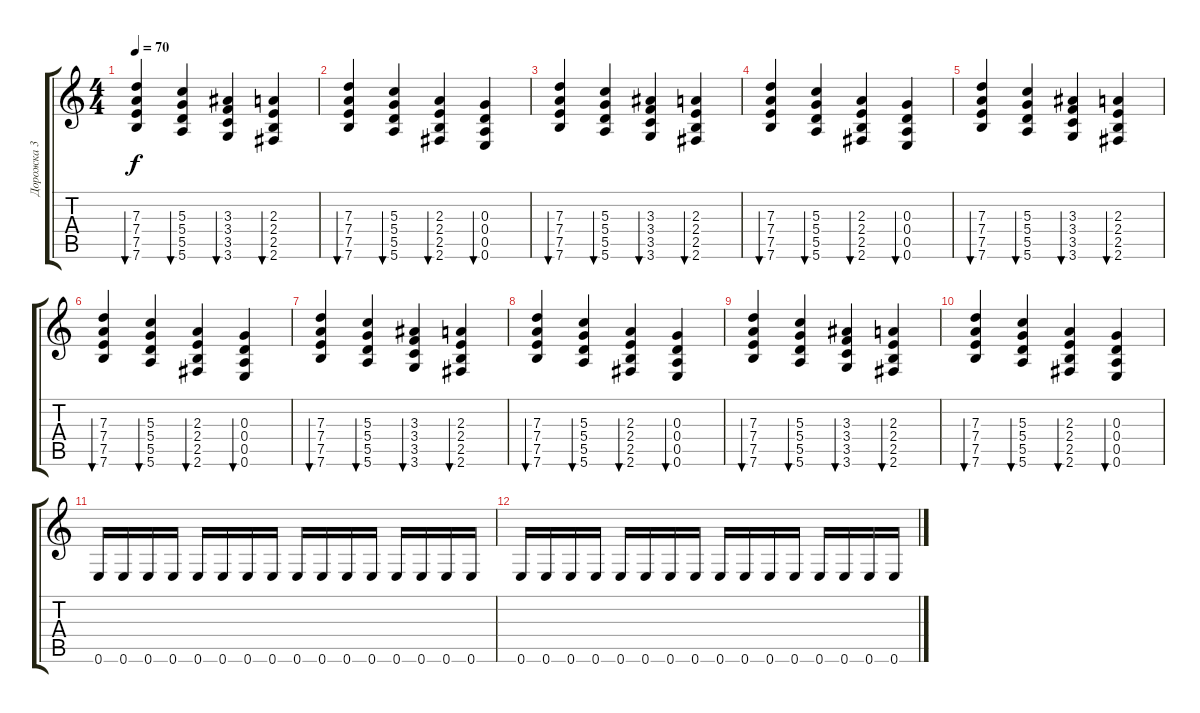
\track ("Дорожка 3" "Дорожка 3") {instrument acousticguitarsteel}
\staff {score tabs}
\tuning (E4 B3 G3 D3 A2 E2) {hide}
\ts (4 4)
\tempo 70
\clef g2
\ks c
(7.3 7.4 7.5 7.6).4{bu 60 dy f} (5.3 5.4 5.5 5.6).4{bu 60} (3.3 3.4 3.5 3.6).4{bu 60} (2.3 2.4 2.5 2.6).4{bu 60} |
(7.3 7.4 7.5 7.6).4{bu 60} (5.3 5.4 5.5 5.6).4{bu 60} (2.3 2.4 2.5 2.6).4{bu 60} (0.3 0.4 0.5 0.6).4{bu 60} |
(7.3 7.4 7.5 7.6).4{bu 60} (5.3 5.4 5.5 5.6).4{bu 60} (3.3 3.4 3.5 3.6).4{bu 60} (2.3 2.4 2.5 2.6).4{bu 60} |
(7.3 7.4 7.5 7.6).4{bu 60} (5.3 5.4 5.5 5.6).4{bu 60} (2.3 2.4 2.5 2.6).4{bu 60} (0.3 0.4 0.5 0.6).4{bu 60} |
(7.3 7.4 7.5 7.6).4{bu 60} (5.3 5.4 5.5 5.6).4{bu 60} (3.3 3.4 3.5 3.6).4{bu 60} (2.3 2.4 2.5 2.6).4{bu 60} |
(7.3 7.4 7.5 7.6).4{bu 60} (5.3 5.4 5.5 5.6).4{bu 60} (2.3 2.4 2.5 2.6).4{bu 60} (0.3 0.4 0.5 0.6).4{bu 60} |
(7.3 7.4 7.5 7.6).4{bu 60} (5.3 5.4 5.5 5.6).4{bu 60} (3.3 3.4 3.5 3.6).4{bu 60} (2.3 2.4 2.5 2.6).4{bu 60} |
(7.3 7.4 7.5 7.6).4{bu 60} (5.3 5.4 5.5 5.6).4{bu 60} (2.3 2.4 2.5 2.6).4{bu 60} (0.3 0.4 0.5 0.6).4{bu 60} |
(7.3 7.4 7.5 7.6).4{bu 60} (5.3 5.4 5.5 5.6).4{bu 60} (3.3 3.4 3.5 3.6).4{bu 60} (2.3 2.4 2.5 2.6).4{bu 60} |
(7.3 7.4 7.5 7.6).4{bu 60} (5.3 5.4 5.5 5.6).4{bu 60} (2.3 2.4 2.5 2.6).4{bu 60} (0.3 0.4 0.5 0.6).4{bu 60} |
0.6.16 0.6.16 0.6.16 0.6.16 0.6.16 0.6.16 0.6.16 0.6.16 0.6.16 0.6.16 0.6.16 0.6.16 0.6.16 0.6.16 0.6.16 0.6.16 |
0.6.16 0.6.16 0.6.16 0.6.16 0.6.16 0.6.16 0.6.16 0.6.16 0.6.16 0.6.16 0.6.16 0.6.16 0.6.16 0.6.16 0.6.16 0.6.16
